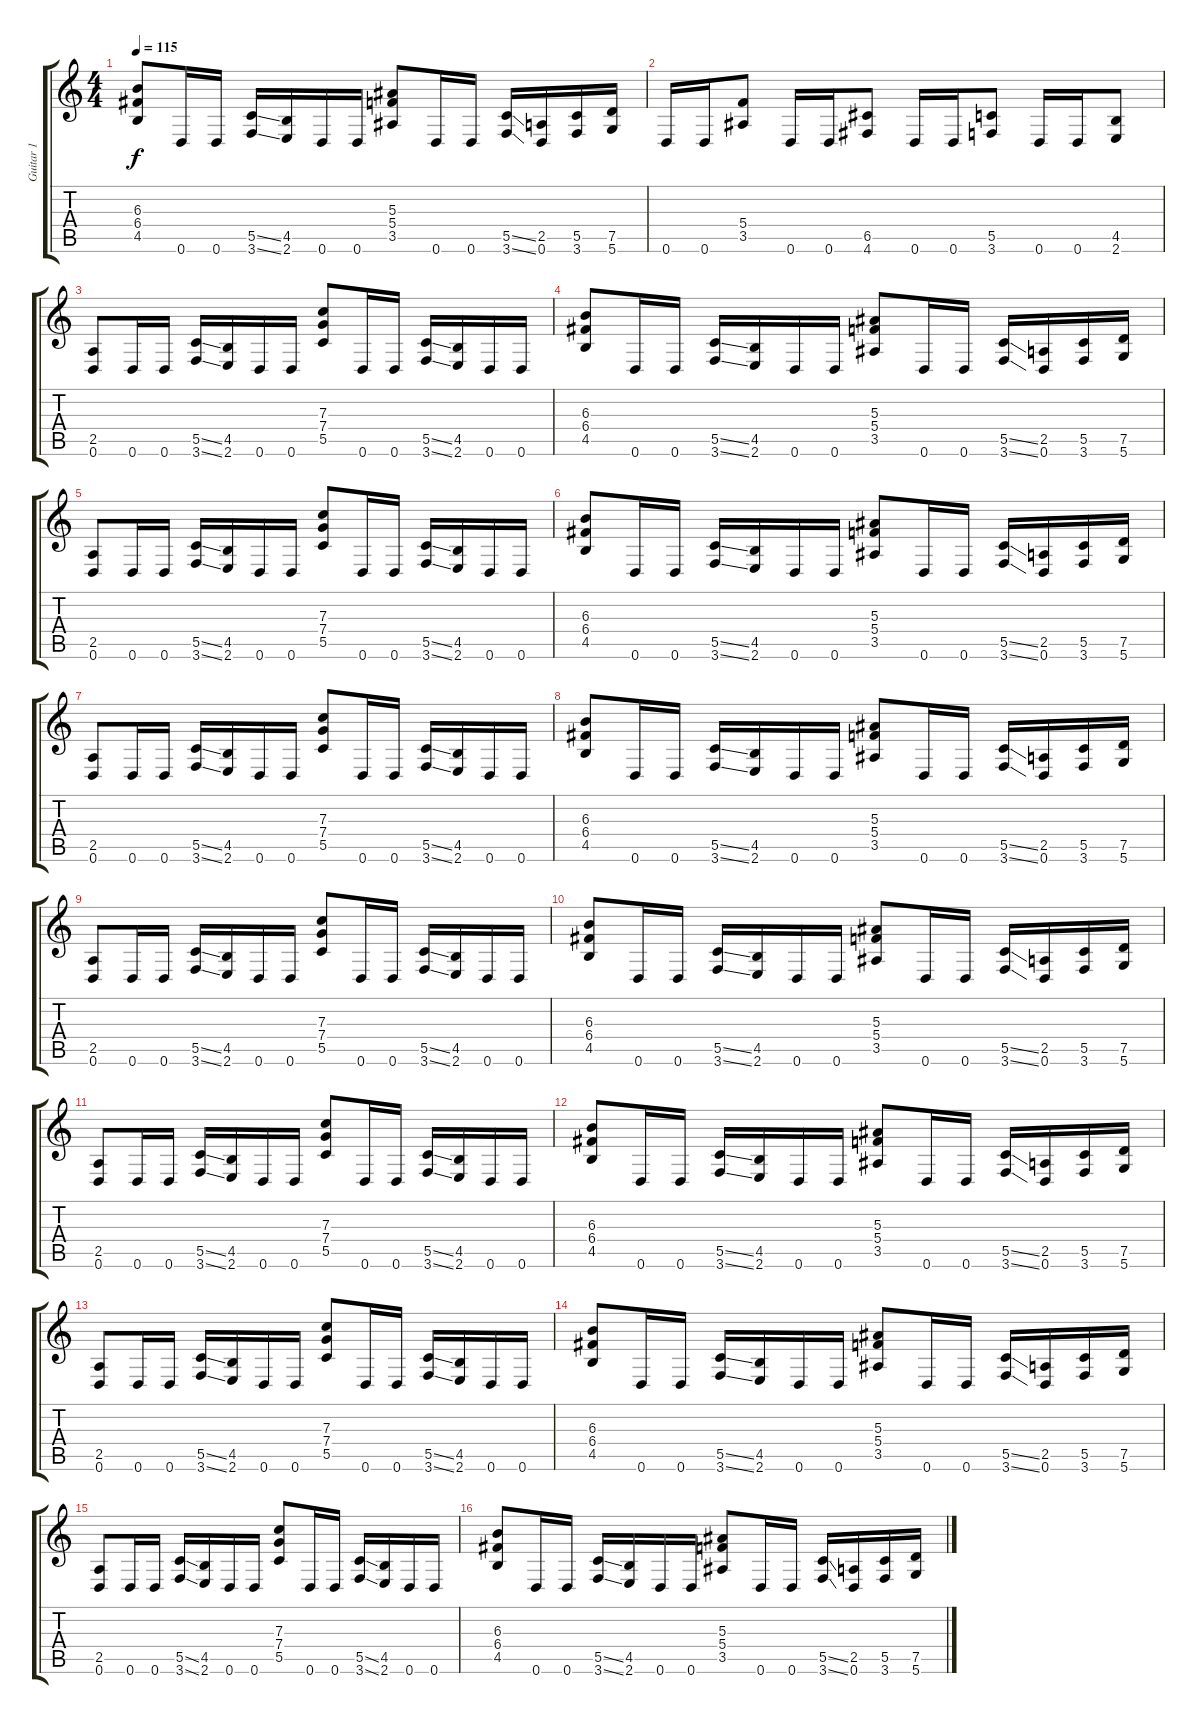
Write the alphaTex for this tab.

\track ("Guitar 1" "Guitar 1") {instrument overdrivenguitar}
\staff {score tabs}
\tuning (D4 A3 F3 C3 G2 D2) {hide}
\ts (4 4)
\tempo 115
\clef g2
\ks c
(6.3 6.4 4.5).8{dy f} 0.6.16 0.6.16 (5.5{ss} 3.6{ss}).16 (4.5 2.6).16 0.6.16 0.6.16 (5.3 5.4 3.5).8 0.6.16 0.6.16 (5.5{ss} 3.6{ss}).16 (2.5 0.6).16 (5.5 3.6).16 (7.5 5.6).16 |
0.6.16 0.6.16 (5.4 3.5).8 0.6.16 0.6.16 (6.5 4.6).8 0.6.16 0.6.16 (5.5 3.6).8 0.6.16 0.6.16 (4.5 2.6).8 |
(2.5 0.6).8 0.6.16 0.6.16 (5.5{ss} 3.6{ss}).16 (4.5 2.6).16 0.6.16 0.6.16 (7.3 7.4 5.5).8 0.6.16 0.6.16 (5.5{ss} 3.6{ss}).16 (4.5 2.6).16 0.6.16 0.6.16 |
(6.3 6.4 4.5).8 0.6.16 0.6.16 (5.5{ss} 3.6{ss}).16 (4.5 2.6).16 0.6.16 0.6.16 (5.3 5.4 3.5).8 0.6.16 0.6.16 (5.5{ss} 3.6{ss}).16 (2.5 0.6).16 (5.5 3.6).16 (7.5 5.6).16 |
(2.5 0.6).8 0.6.16 0.6.16 (5.5{ss} 3.6{ss}).16 (4.5 2.6).16 0.6.16 0.6.16 (7.3 7.4 5.5).8 0.6.16 0.6.16 (5.5{ss} 3.6{ss}).16 (4.5 2.6).16 0.6.16 0.6.16 |
(6.3 6.4 4.5).8 0.6.16 0.6.16 (5.5{ss} 3.6{ss}).16 (4.5 2.6).16 0.6.16 0.6.16 (5.3 5.4 3.5).8 0.6.16 0.6.16 (5.5{ss} 3.6{ss}).16 (2.5 0.6).16 (5.5 3.6).16 (7.5 5.6).16 |
(2.5 0.6).8 0.6.16 0.6.16 (5.5{ss} 3.6{ss}).16 (4.5 2.6).16 0.6.16 0.6.16 (7.3 7.4 5.5).8 0.6.16 0.6.16 (5.5{ss} 3.6{ss}).16 (4.5 2.6).16 0.6.16 0.6.16 |
(6.3 6.4 4.5).8 0.6.16 0.6.16 (5.5{ss} 3.6{ss}).16 (4.5 2.6).16 0.6.16 0.6.16 (5.3 5.4 3.5).8 0.6.16 0.6.16 (5.5{ss} 3.6{ss}).16 (2.5 0.6).16 (5.5 3.6).16 (7.5 5.6).16 |
(2.5 0.6).8 0.6.16 0.6.16 (5.5{ss} 3.6{ss}).16 (4.5 2.6).16 0.6.16 0.6.16 (7.3 7.4 5.5).8 0.6.16 0.6.16 (5.5{ss} 3.6{ss}).16 (4.5 2.6).16 0.6.16 0.6.16 |
(6.3 6.4 4.5).8 0.6.16 0.6.16 (5.5{ss} 3.6{ss}).16 (4.5 2.6).16 0.6.16 0.6.16 (5.3 5.4 3.5).8 0.6.16 0.6.16 (5.5{ss} 3.6{ss}).16 (2.5 0.6).16 (5.5 3.6).16 (7.5 5.6).16 |
(2.5 0.6).8 0.6.16 0.6.16 (5.5{ss} 3.6{ss}).16 (4.5 2.6).16 0.6.16 0.6.16 (7.3 7.4 5.5).8 0.6.16 0.6.16 (5.5{ss} 3.6{ss}).16 (4.5 2.6).16 0.6.16 0.6.16 |
(6.3 6.4 4.5).8 0.6.16 0.6.16 (5.5{ss} 3.6{ss}).16 (4.5 2.6).16 0.6.16 0.6.16 (5.3 5.4 3.5).8 0.6.16 0.6.16 (5.5{ss} 3.6{ss}).16 (2.5 0.6).16 (5.5 3.6).16 (7.5 5.6).16 |
(2.5 0.6).8 0.6.16 0.6.16 (5.5{ss} 3.6{ss}).16 (4.5 2.6).16 0.6.16 0.6.16 (7.3 7.4 5.5).8 0.6.16 0.6.16 (5.5{ss} 3.6{ss}).16 (4.5 2.6).16 0.6.16 0.6.16 |
(6.3 6.4 4.5).8 0.6.16 0.6.16 (5.5{ss} 3.6{ss}).16 (4.5 2.6).16 0.6.16 0.6.16 (5.3 5.4 3.5).8 0.6.16 0.6.16 (5.5{ss} 3.6{ss}).16 (2.5 0.6).16 (5.5 3.6).16 (7.5 5.6).16 |
(2.5 0.6).8 0.6.16 0.6.16 (5.5{ss} 3.6{ss}).16 (4.5 2.6).16 0.6.16 0.6.16 (7.3 7.4 5.5).8 0.6.16 0.6.16 (5.5{ss} 3.6{ss}).16 (4.5 2.6).16 0.6.16 0.6.16 |
(6.3 6.4 4.5).8 0.6.16 0.6.16 (5.5{ss} 3.6{ss}).16 (4.5 2.6).16 0.6.16 0.6.16 (5.3 5.4 3.5).8 0.6.16 0.6.16 (5.5{ss} 3.6{ss}).16 (2.5 0.6).16 (5.5 3.6).16 (7.5 5.6).16
